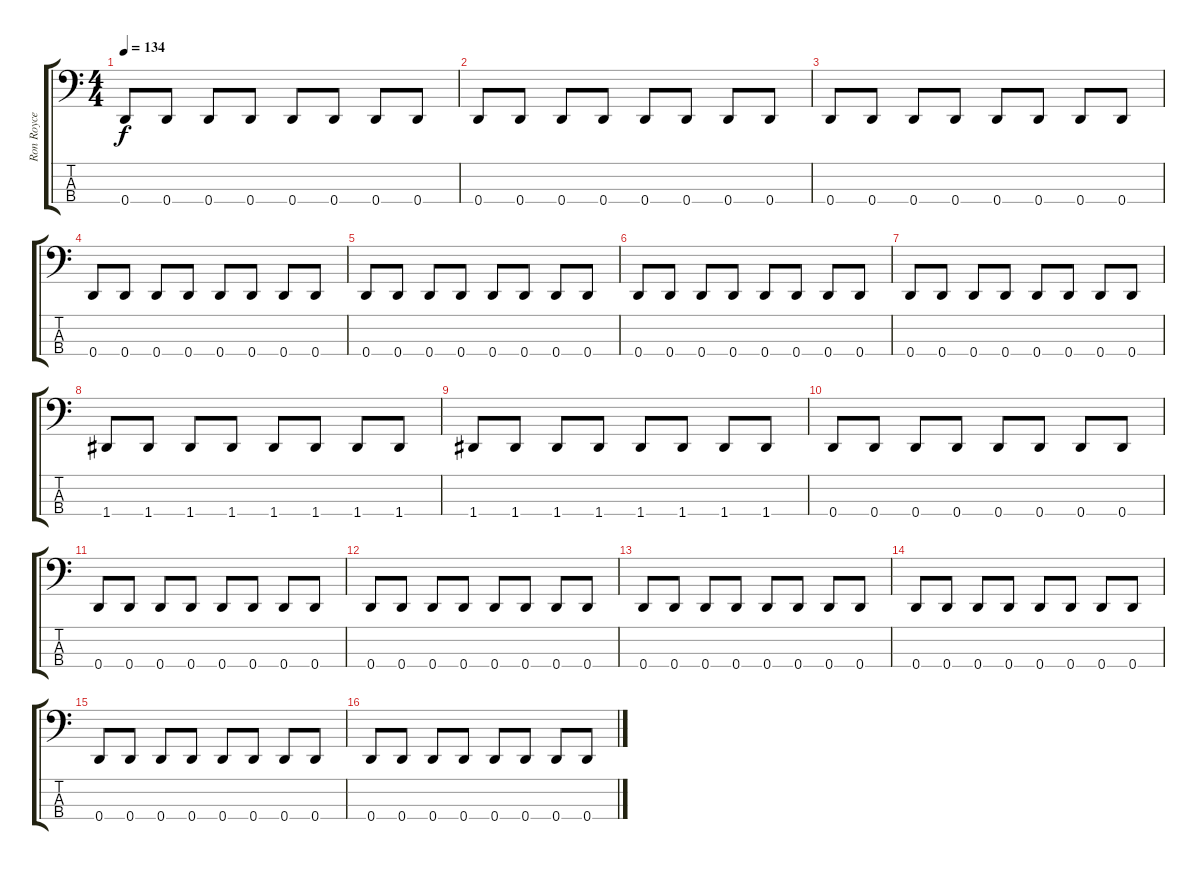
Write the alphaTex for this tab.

\track ("Ron Royce" "Ron Royce") {instrument electricbassfinger}
\staff {score tabs}
\tuning (F2 C2 G1 D1) {hide}
\ts (4 4)
\tempo 134
\clef f4
\ks c
0.4.8{dy f} 0.4.8 0.4.8 0.4.8 0.4.8 0.4.8 0.4.8 0.4.8 |
0.4.8 0.4.8 0.4.8 0.4.8 0.4.8 0.4.8 0.4.8 0.4.8 |
0.4.8 0.4.8 0.4.8 0.4.8 0.4.8 0.4.8 0.4.8 0.4.8 |
0.4.8 0.4.8 0.4.8 0.4.8 0.4.8 0.4.8 0.4.8 0.4.8 |
0.4.8 0.4.8 0.4.8 0.4.8 0.4.8 0.4.8 0.4.8 0.4.8 |
0.4.8 0.4.8 0.4.8 0.4.8 0.4.8 0.4.8 0.4.8 0.4.8 |
0.4.8 0.4.8 0.4.8 0.4.8 0.4.8 0.4.8 0.4.8 0.4.8 |
1.4.8 1.4.8 1.4.8 1.4.8 1.4.8 1.4.8 1.4.8 1.4.8 |
1.4.8 1.4.8 1.4.8 1.4.8 1.4.8 1.4.8 1.4.8 1.4.8 |
0.4.8 0.4.8 0.4.8 0.4.8 0.4.8 0.4.8 0.4.8 0.4.8 |
0.4.8 0.4.8 0.4.8 0.4.8 0.4.8 0.4.8 0.4.8 0.4.8 |
0.4.8 0.4.8 0.4.8 0.4.8 0.4.8 0.4.8 0.4.8 0.4.8 |
0.4.8 0.4.8 0.4.8 0.4.8 0.4.8 0.4.8 0.4.8 0.4.8 |
0.4.8 0.4.8 0.4.8 0.4.8 0.4.8 0.4.8 0.4.8 0.4.8 |
0.4.8 0.4.8 0.4.8 0.4.8 0.4.8 0.4.8 0.4.8 0.4.8 |
0.4.8 0.4.8 0.4.8 0.4.8 0.4.8 0.4.8 0.4.8 0.4.8
